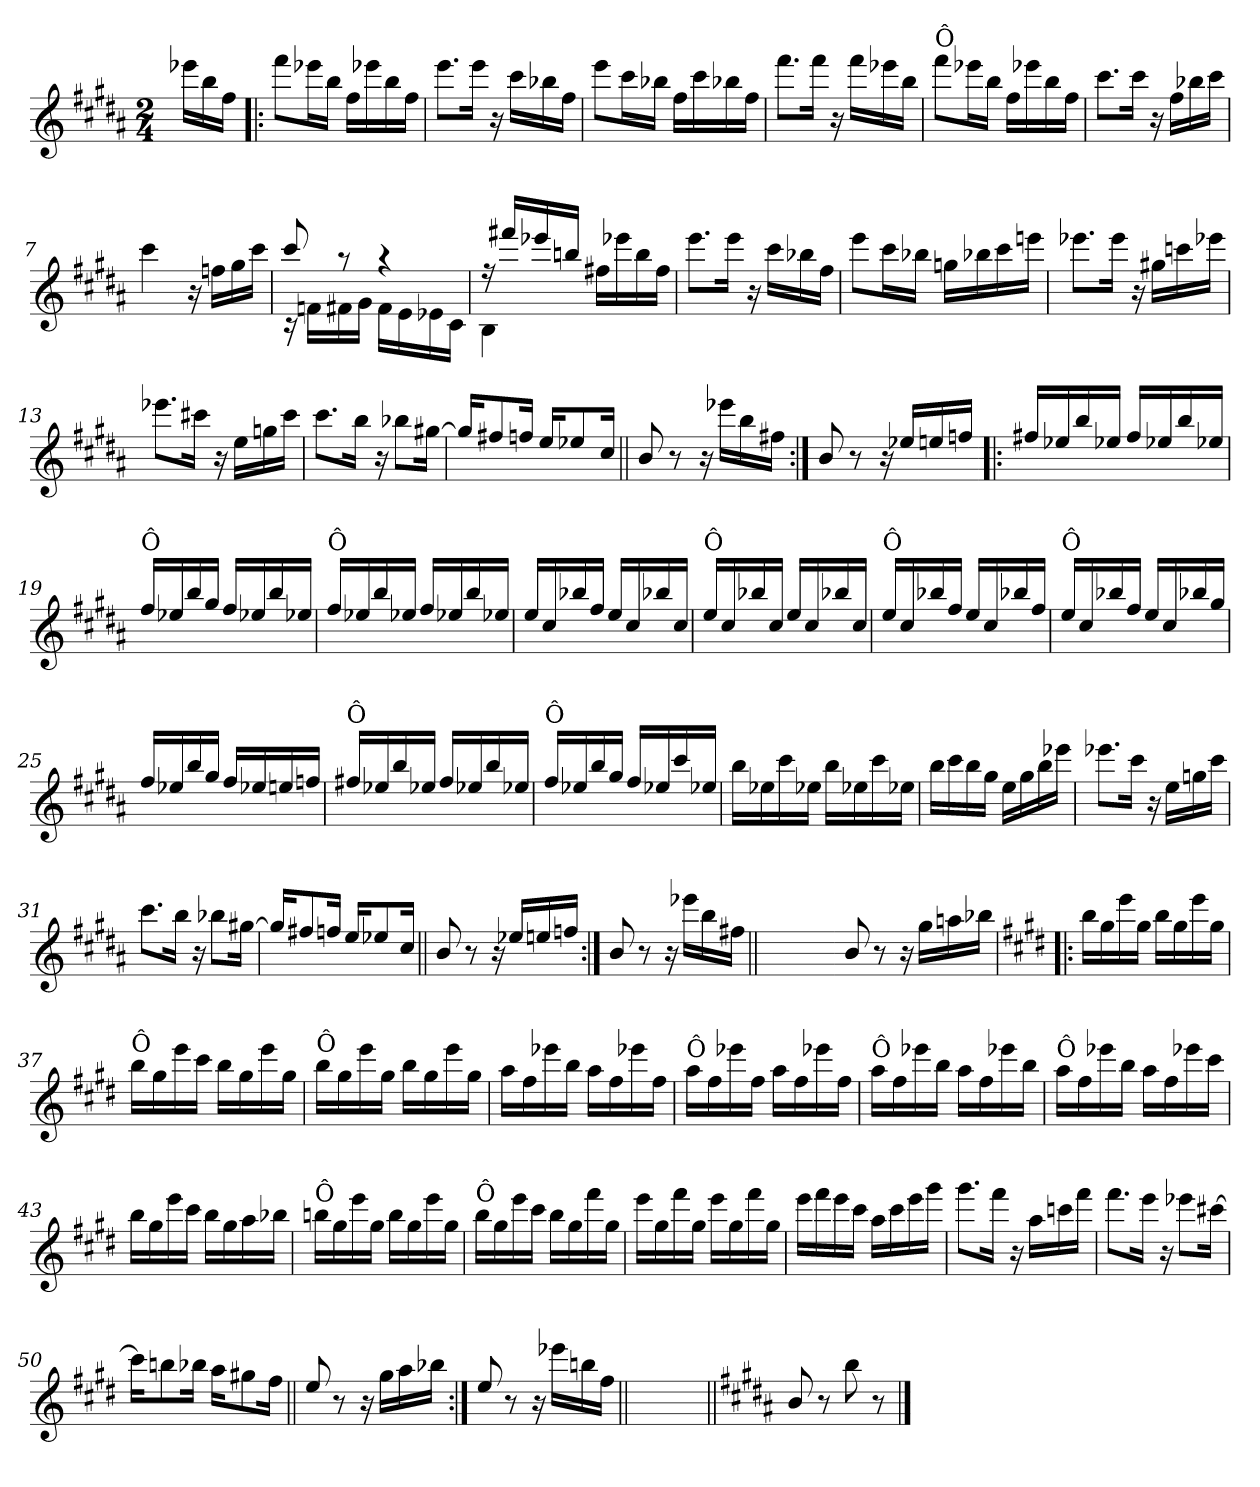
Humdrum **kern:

**kern
*part1
*staff1
*clefG2
*k[f#c#g#d#a#]
*B:
*M2/4
=
16eee-X\LL
16bb\
16ff#\JJ
=1!|:
8fff#\L
16eee-X\L
16bb\JJ
16ff#\LL
16eee-X\
16bb\
16ff#\JJ
=2
8.eee\L
16eee\Jk
16r
16ccc#\LL
16bb-X\
16ff#\JJ
=3
8eee\L
16ccc#\L
16bb-X\JJ
16ff#\LL
16ccc#\
16bb-X\
16ff#\JJ
=4
8.fff#\L
16fff#\Jk
16r
16fff#\LL
16eee-X\
16bb\JJ
!!LO:LB:g=z
=5
!LO:TX:a:t=Ô
8fff#\L
16eee-X\L
16bb\JJ
16ff#\LL
16eee-X\
16bb\
16ff#\JJ
=6
8.ccc#\L
16ccc#\Jk
16r
16ff#\LL
16bb-X\
16ccc#\JJ
=7
4ccc#\
16r
16ffn\LL
16gg#\
16ccc#\JJ
=8
*^
8ccc#/	16rB
.	16fn!\LL
8rgg	16f#X!\
.	16g#!\JJ
4raa	16f#!\LL
.	16e!\
.	16e-X!\
.	16c#!\JJ
=9	=9
16rff	4B!\
16fff#X/LL	.
16eee-X/	.
16bbn/JJ	.
16ff#X\LL	4ryy
16eee-X\	.
16bb\	.
16ff#\JJ	.
*v	*v
!!LO:LB:g=z
=10
8.eee\L
16eee\Jk
16r
16ccc#\LL
16bb-X\
16ff#\JJ
=11
8eee\L
16ccc#\L
16bb-X\JJ
16ggn\LL
16bb-X\
16ccc#\
16eeen\JJ
=12
8.eee-X\L
16eee-\Jk
16r
16gg#X\LL
16cccn\
16eee-X\JJ
=13
8.eee-X\L
16ccc#X\Jk
16r
16ee\LL
16ggn\
16ccc#\JJ
!!LO:LB:g=z
=14
8.ccc#\L
16bb\Jk
16r
8bb-X\L
[16gg#X\Jk
=15
16gg#/KL]
8ff#X/
16ffn/Jk
16ee/KL
8ee-X/
16cc#/Jk
=16||
8b/
8r
16r
16eee-X\LL
16bb\
16ff#X\JJ
=17:|!
8b/
8r
16r
16ee-X/LL
16een/
16ffn/JJ
!!LO:LB:g=z
=18!|:
16ff#X/LL
16ee-X/
16bb/
16ee-X/JJ
16ff#/LL
16ee-X/
16bb/
16ee-X/JJ
=19
!LO:TX:a:t=Ô
16ff#/LL
16ee-X/
16bb/
16gg#/JJ
16ff#/LL
16ee-X/
16bb/
16ee-X/JJ
=20
!LO:TX:a:t=Ô
16ff#/LL
16ee-X/
16bb/
16ee-X/JJ
16ff#/LL
16ee-X/
16bb/
16ee-X/JJ
=21
16ee/LL
16cc#/
16bb-X/
16ff#/JJ
16ee/LL
16cc#/
16bb-X/
16cc#/JJ
!!LO:LB:g=z
=22
!LO:TX:a:t=Ô
16ee/LL
16cc#/
16bb-X/
16cc#/JJ
16ee/LL
16cc#/
16bb-X/
16cc#/JJ
=23
!LO:TX:a:t=Ô
16ee/LL
16cc#/
16bb-X/
16ff#/JJ
16ee/LL
16cc#/
16bb-X/
16ff#/JJ
=24
!LO:TX:a:t=Ô
16ee/LL
16cc#/
16bb-X/
16ff#/JJ
16ee/LL
16cc#/
16bb-X/
16gg#/JJ
=25
16ff#/LL
16ee-X/
16bb/
16gg#/JJ
16ff#/LL
16ee-X/
16een/
16ffn/JJ
=26
!LO:TX:a:t=Ô
16ff#X/LL
16ee-X/
16bb/
16ee-X/JJ
16ff#/LL
16ee-X/
16bb/
16ee-X/JJ
!!LO:LB:g=z
=27
!LO:TX:a:t=Ô
16ff#/LL
16ee-X/
16bb/
16gg#/JJ
16ff#/LL
16ee-X/
16ccc#/
16ee-X/JJ
=28
16bb\LL
16ee-X\
16ccc#\
16ee-X\JJ
16bb\LL
16ee-X\
16ccc#\
16ee-X\JJ
=29
16bb\LL
16ccc#\
16bb\
16gg#\JJ
16ee\LL
16gg#\
16bb\
16eee-X\JJ
=30
8.eee-X\L
16ccc#\Jk
16r
16ee\LL
16ggn\
16ccc#\JJ
=31
8.ccc#\L
16bb\Jk
16r
8bb-X\L
[16gg#X\Jk
!!LO:LB:g=z
=32
16gg#/KL]
8ff#X/
16ffn/Jk
16ee/KL
8ee-X/
16cc#/Jk
=33||
8b/
8r
16r
16ee-X/LL
16een/
16ffn/JJ
=34:|!
8b/
8r
16r
16eee-X\LL
16bb\
16ff#X\JJ
=34X341||
2ryy
!!LO:LB:g=z
=35-
8b/
8r
16r
16gg#\LL
16aan\
16bb-X\JJ
=36!|:
*k[f#c#g#d#]
*E:
16bb\LL
16gg#\
16eee\
16gg#\JJ
16bb\LL
16gg#\
16eee\
16gg#\JJ
=37
!LO:TX:a:t=Ô
16bb\LL
16gg#\
16eee\
16ccc#\JJ
16bb\LL
16gg#\
16eee\
16gg#\JJ
=38
!LO:TX:a:t=Ô
16bb\LL
16gg#\
16eee\
16gg#\JJ
16bb\LL
16gg#\
16eee\
16gg#\JJ
=39
16aa\LL
16ff#\
16eee-X\
16bb\JJ
16aa\LL
16ff#\
16eee-X\
16ff#\JJ
!!LO:PB:g=z
=40
!LO:TX:a:t=Ô
16aa\LL
16ff#\
16eee-X\
16ff#\JJ
16aa\LL
16ff#\
16eee-X\
16ff#\JJ
=41
!LO:TX:a:t=Ô
16aa\LL
16ff#\
16eee-X\
16bb\JJ
16aa\LL
16ff#\
16eee-X\
16bb\JJ
=42
!LO:TX:a:t=Ô
16aa\LL
16ff#\
16eee-X\
16bb\JJ
16aa\LL
16ff#\
16eee-X\
16ccc#\JJ
=43
16bb\LL
16gg#\
16eee\
16ccc#\JJ
16bb\LL
16gg#\
16aa\
16bb-X\JJ
=44
!LO:TX:a:t=Ô
16bbn\LL
16gg#\
16eee\
16gg#\JJ
16bb\LL
16gg#\
16eee\
16gg#\JJ
!!LO:LB:g=z
=45
!LO:TX:a:t=Ô
16bb\LL
16gg#\
16eee\
16ccc#\JJ
16bb\LL
16gg#\
16fff#\
16gg#\JJ
=46
16eee\LL
16gg#\
16fff#\
16gg#\JJ
16eee\LL
16gg#\
16fff#\
16gg#\JJ
=47
16eee\LL
16fff#\
16eee\
16ccc#\JJ
16aa\LL
16ccc#\
16eee\
16ggg#\JJ
=48
8.ggg#\L
16fff#\Jk
16r
16aa\LL
16cccn\
16fff#\JJ
=49
8.fff#\L
16eee\Jk
16r
8eee-X\L
[16ccc#X\Jk
!!LO:LB:g=z
=50
16ccc#\KL]
8bbn\
16bb-X\Jk
16aa\KL
8gg#X\
16ff#\Jk
=51||
8ee/
8r
16r
16gg#\LL
16aa\
16bb-X\JJ
=52:|!
8ee/
8r
16r
16eee-X\LL
16bbn\
16ff#\JJ
=52X522||
2ryy
=53||
*k[f#c#g#d#a#]
*B:
8b/
8r
8bb\
8r
==
*-
